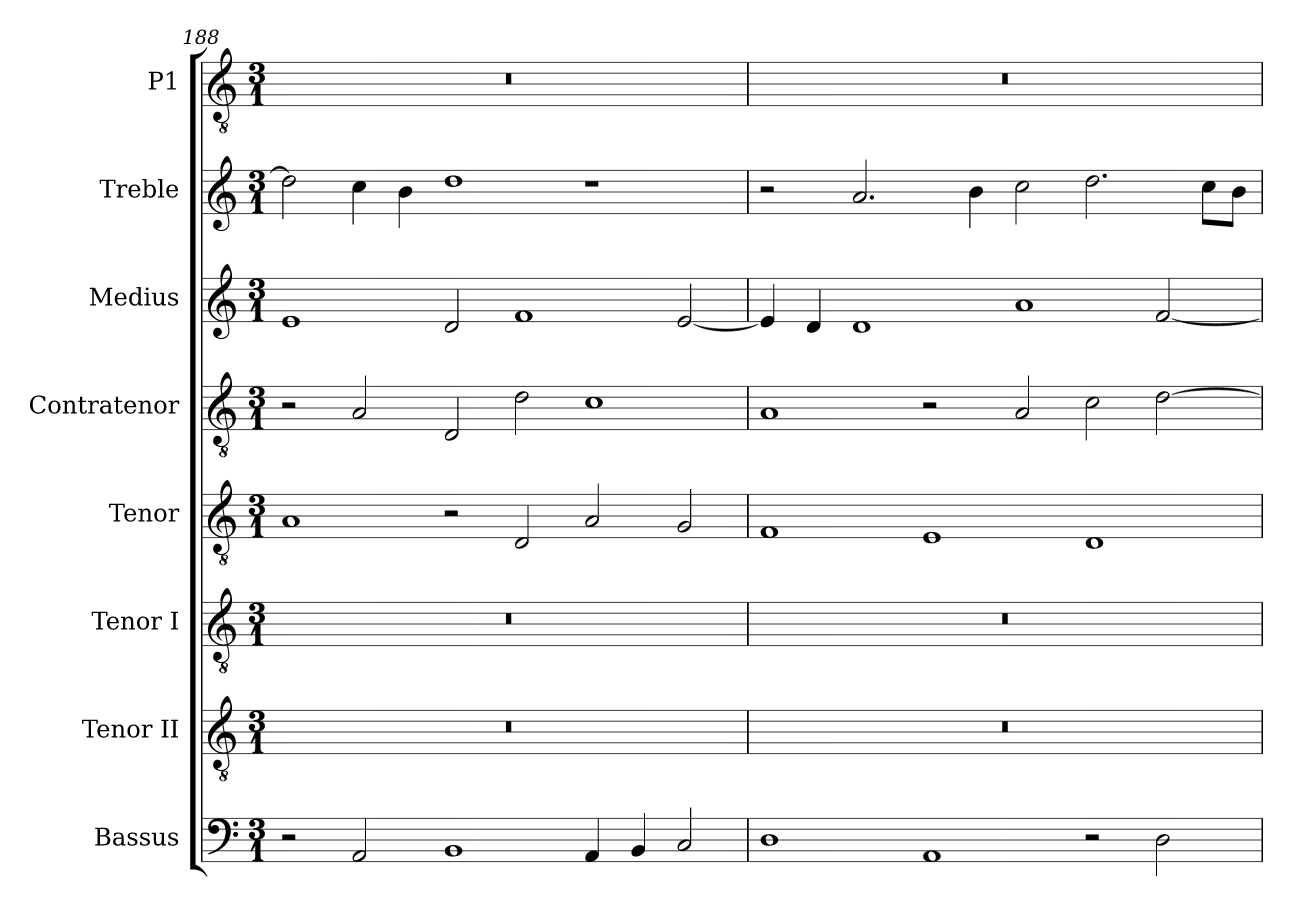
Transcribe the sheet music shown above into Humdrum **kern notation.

**kern	**kern	**kern	**kern	**kern	**kern	**kern	**kern
*part8	*part7	*part6	*part5	*part4	*part3	*part2	*part1
*staff8	*staff7	*staff6	*staff5	*staff4	*staff3	*staff2	*staff1
*I"Bassus	*I"Tenor II	*I"Tenor I	*I"Tenor	*I"Contratenor	*I"Medius	*I"Treble	*I"P1
*I'B.	*I'T II.	*I'T I.	*I'T.	*I'Ct.	*I'M.	*I'Tr.	*
!!LO:PB:g=z
*clefF4	*clefGv2	*clefGv2	*clefGv2	*clefGv2	*clefG2	*clefG2	*clefGv2
*	*ITrd7c12	*ITrd7c12	*ITrd7c12	*ITrd7c12	*	*	*ITrd7c12
*k[]	*k[]	*k[]	*k[]	*k[]	*k[]	*k[]	*k[]
*C:	*C:	*C:	*C:	*C:	*C:	*C:	*C:
*M3/1	*M3/1	*M3/1	*M3/1	*M3/1	*M3/1	*M3/1	*M3/1
=188	=188	=188	=188	=188	=188	=188	=188
!	!LO:N:vis=1	!LO:N:vis=1	!	!	!	!	!LO:N:vis=1
2r	0.r	0.r	1AAi	2r	1ei	2ddi\]	0.r
2AAi/	.	.	.	2AAi/	.	4cci\	.
.	.	.	.	.	.	4bi\	.
1BBi	.	.	2r	2DDi/	2di/	1ddi	.
.	.	.	2DDi/	2Di\	1fi	.	.
4AAi/	.	.	2AAi/	1Ci	.	1r	.
4BBi/	.	.	.	.	.	.	.
2Ci/	.	.	2GGi/	.	[<2ei/	.	.
=189`	=189`	=189`	=189`	=189`	=189`	=189`	=189`
!	!LO:N:vis=1	!LO:N:vis=1	!	!	!	!	!LO:N:vis=1
1Di	0.r	0.r	1FFi	1AAi	4ei/]	2r	0.r
.	.	.	.	.	4di/	.	.
.	.	.	.	.	1di	2.ai/	.
1AAi	.	.	1EEi	2r	.	.	.
.	.	.	.	.	.	4bi\	.
.	.	.	.	2AAi/	1ai	2cci\	.
2r	.	.	1DDi	2Ci\	.	2.ddi\	.
2Di\	.	.	.	[>2Di\	[<2fi/	.	.
.	.	.	.	.	.	8cci\L	.
.	.	.	.	.	.	8bi\J	.
=`	=`	=`	=`	=`	=`	=`	=`
*-	*-	*-	*-	*-	*-	*-	*-
